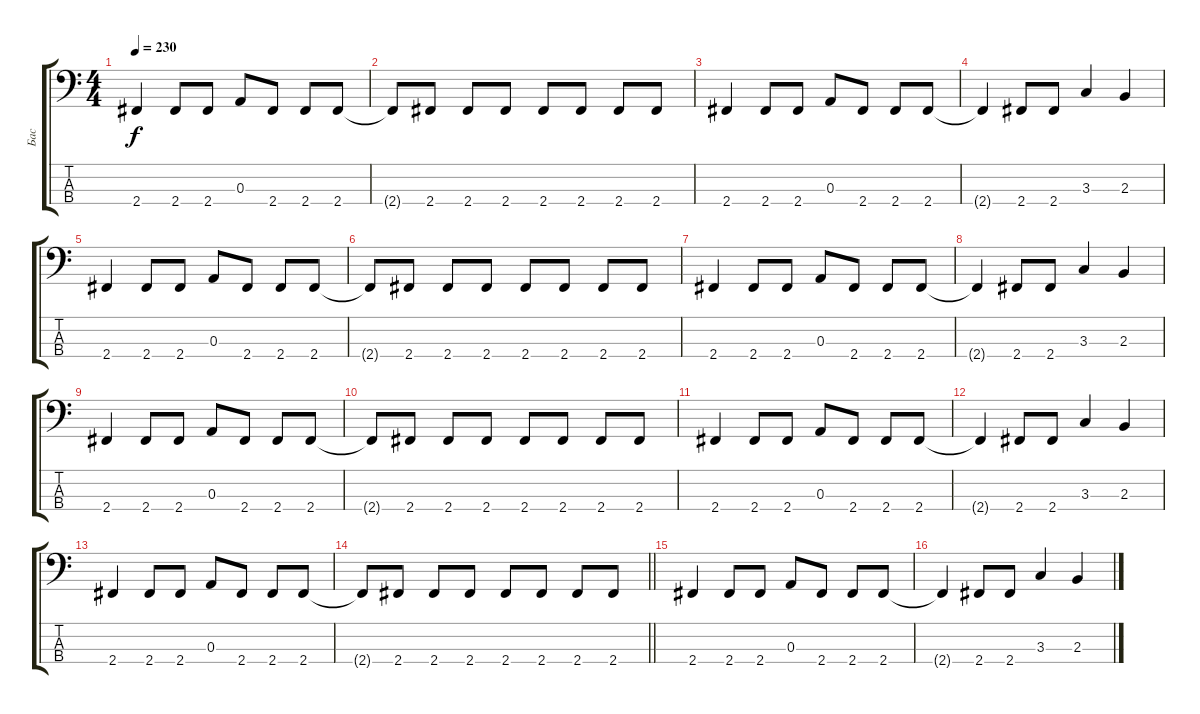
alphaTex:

\track ("Бас" "Бас") {instrument electricbassfinger}
\staff {score tabs}
\tuning (G2 D2 A1 E1) {hide}
\ts (4 4)
\tempo 230
\clef f4
\ks c
2.4.4{dy f} 2.4.8 2.4.8 0.3.8 2.4.8 2.4.8 2.4.8 |
2.4{t}.8 2.4.8 2.4.8 2.4.8 2.4.8 2.4.8 2.4.8 2.4.8 |
2.4.4 2.4.8 2.4.8 0.3.8 2.4.8 2.4.8 2.4.8 |
2.4{t}.4 2.4.8 2.4.8 3.3.4 2.3.4 |
2.4.4 2.4.8 2.4.8 0.3.8 2.4.8 2.4.8 2.4.8 |
2.4{t}.8 2.4.8 2.4.8 2.4.8 2.4.8 2.4.8 2.4.8 2.4.8 |
2.4.4 2.4.8 2.4.8 0.3.8 2.4.8 2.4.8 2.4.8 |
2.4{t}.4 2.4.8 2.4.8 3.3.4 2.3.4 |
2.4.4 2.4.8 2.4.8 0.3.8 2.4.8 2.4.8 2.4.8 |
2.4{t}.8 2.4.8 2.4.8 2.4.8 2.4.8 2.4.8 2.4.8 2.4.8 |
2.4.4 2.4.8 2.4.8 0.3.8 2.4.8 2.4.8 2.4.8 |
2.4{t}.4 2.4.8 2.4.8 3.3.4 2.3.4 |
2.4.4 2.4.8 2.4.8 0.3.8 2.4.8 2.4.8 2.4.8 |
\barLineRight lightlight
2.4{t}.8 2.4.8 2.4.8 2.4.8 2.4.8 2.4.8 2.4.8 2.4.8 |
2.4.4 2.4.8 2.4.8 0.3.8 2.4.8 2.4.8 2.4.8 |
2.4{t}.4 2.4.8 2.4.8 3.3.4 2.3.4
